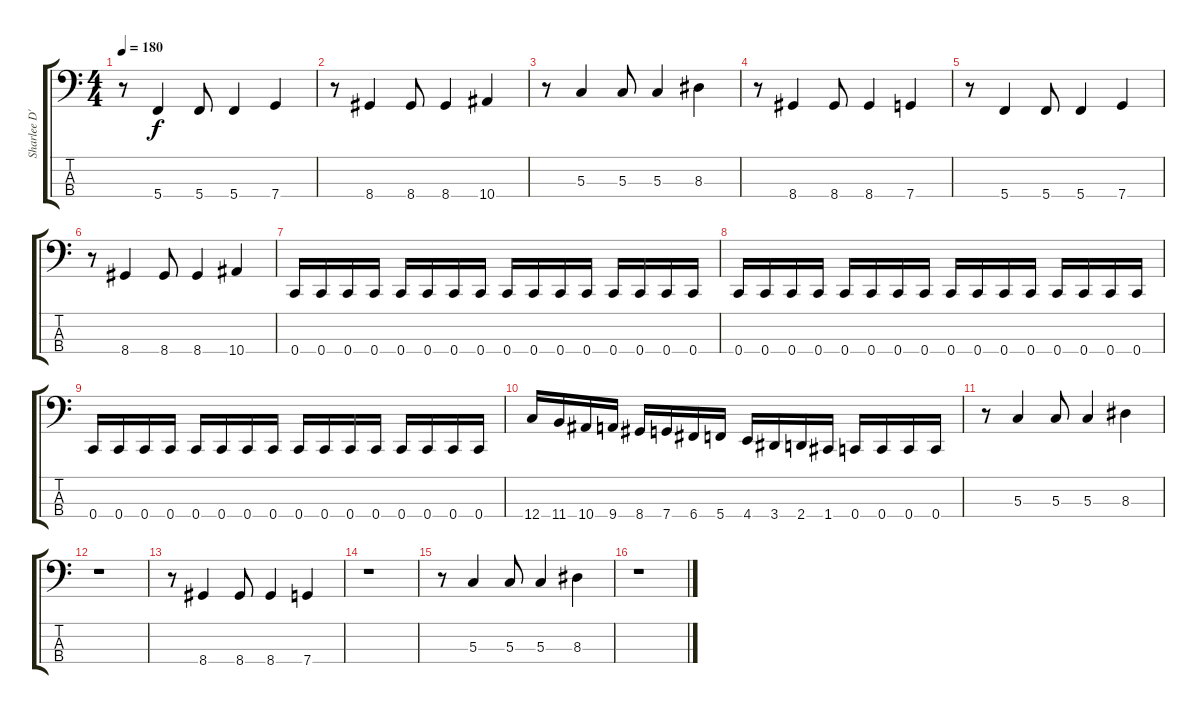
\track ("Sharlee D'Angelo" "Sharlee D'") {instrument electricbassfinger}
\staff {score tabs}
\tuning (F2 C2 G1 C1) {hide}
\ts (4 4)
\tempo 180
\clef f4
\ks c
r.8{dy f} 5.4.4 5.4.8 5.4.4 7.4.4 |
r.8 8.4.4 8.4.8 8.4.4 10.4.4 |
r.8 5.3.4 5.3.8 5.3.4 8.3.4 |
r.8 8.4.4 8.4.8 8.4.4 7.4.4 |
r.8 5.4.4 5.4.8 5.4.4 7.4.4 |
r.8 8.4.4 8.4.8 8.4.4 10.4.4 |
0.4.16 0.4.16 0.4.16 0.4.16 0.4.16 0.4.16 0.4.16 0.4.16 0.4.16 0.4.16 0.4.16 0.4.16 0.4.16 0.4.16 0.4.16 0.4.16 |
0.4.16 0.4.16 0.4.16 0.4.16 0.4.16 0.4.16 0.4.16 0.4.16 0.4.16 0.4.16 0.4.16 0.4.16 0.4.16 0.4.16 0.4.16 0.4.16 |
0.4.16 0.4.16 0.4.16 0.4.16 0.4.16 0.4.16 0.4.16 0.4.16 0.4.16 0.4.16 0.4.16 0.4.16 0.4.16 0.4.16 0.4.16 0.4.16 |
12.4.16 11.4.16 10.4.16 9.4.16 8.4.16 7.4.16 6.4.16 5.4.16 4.4.16 3.4.16 2.4.16 1.4.16 0.4.16 0.4.16 0.4.16 0.4.16 |
r.8 5.3.4 5.3.8 5.3.4 8.3.4 |
r.1 |
r.8 8.4.4 8.4.8 8.4.4 7.4.4 |
r.1 |
r.8 5.3.4 5.3.8 5.3.4 8.3.4 |
r.1
